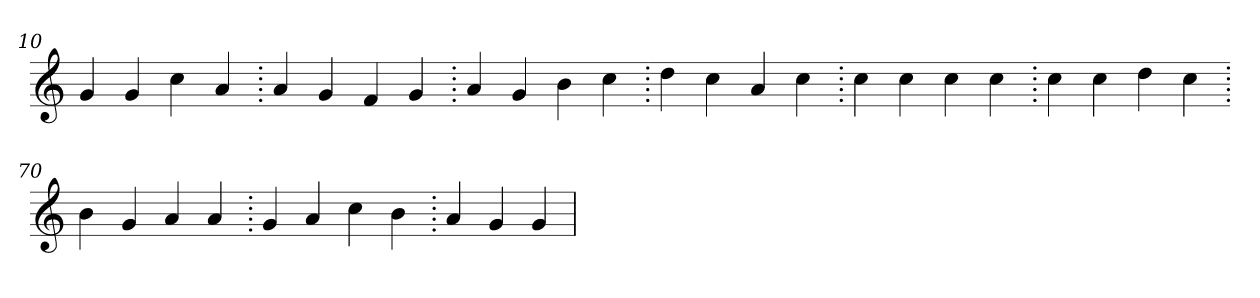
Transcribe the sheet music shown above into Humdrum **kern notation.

**kern
*part1
*staff1
*clefG2
=10.
4g
4g
4cc
4a
=20.
4a
4g
4f
4g
=30.
4a
4g
4b
4cc
=40.
4dd
4cc
4a
4cc
=50.
4cc
4cc
4cc
4cc
=60.
4cc
4cc
4dd
4cc
=70.
4b
4g
4a
4a
=80.
4g
4a
4cc
4b
=90.
4a
4g
4g
=
*-
